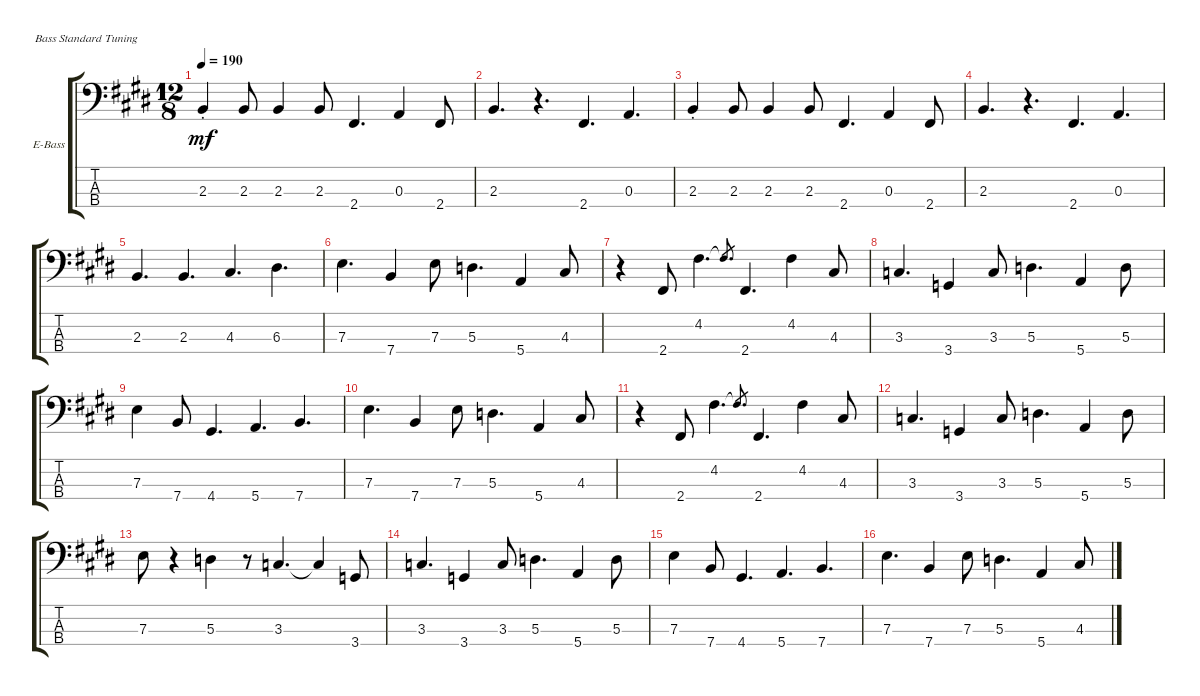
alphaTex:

\defaultSystemsLayout 4
\bracketExtendMode groupsimilarinstruments
\firstSystemTrackNameOrientation horizontal
\otherSystemsTrackNameOrientation horizontal
\track ("Electric Bass" "E-Bass") {instrument electricbassfinger}
\staff {score tabs}
\tuning (G2 D2 A1 E1)
\ts (12 8)
\tempo 190
\clef f4
\ks c#minor
2.3{st}.4{dy mf} 2.3.8 2.3.4 2.3.8 2.4.4{d} 0.3.4 2.4.8 |
2.3.4{d} r.4{d} 2.4.4{d} 0.3.4{d} |
2.3{st}.4 2.3.8 2.3.4 2.3.8 2.4.4{d} 0.3.4 2.4.8 |
2.3.4{d} r.4{d} 2.4.4{d} 0.3.4{d} |
2.3.4{d} 2.3.4{d} 4.3.4{d} 6.3.4{d} |
7.3.4{d} 7.4.4 7.3.8 5.3.4{d} 5.4.4 4.3.8 |
r.4 2.4.8 4.2.4{d} 4.2{t}.8{d gr} 2.4.4{d} 4.2.4 4.3.8 |
3.3.4{d} 3.4.4 3.3.8 5.3.4{d} 5.4.4 5.3.8 |
7.3.4 7.4.8 4.4.4{d} 5.4.4{d} 7.4.4{d} |
7.3.4{d} 7.4.4 7.3.8 5.3.4{d} 5.4.4 4.3.8 |
r.4 2.4.8 4.2.4{d} 4.2{t}.8{d gr} 2.4.4{d} 4.2.4 4.3.8 |
3.3.4{d} 3.4.4 3.3.8 5.3.4{d} 5.4.4 5.3.8 |
7.3.8 r.4 5.3.4 r.8 3.3.4{d} 3.3{t}.4 3.4.8 |
3.3.4{d} 3.4.4 3.3.8 5.3.4{d} 5.4.4 5.3.8 |
7.3.4 7.4.8 4.4.4{d} 5.4.4{d} 7.4.4{d} |
7.3.4{d} 7.4.4 7.3.8 5.3.4{d} 5.4.4 4.3.8
